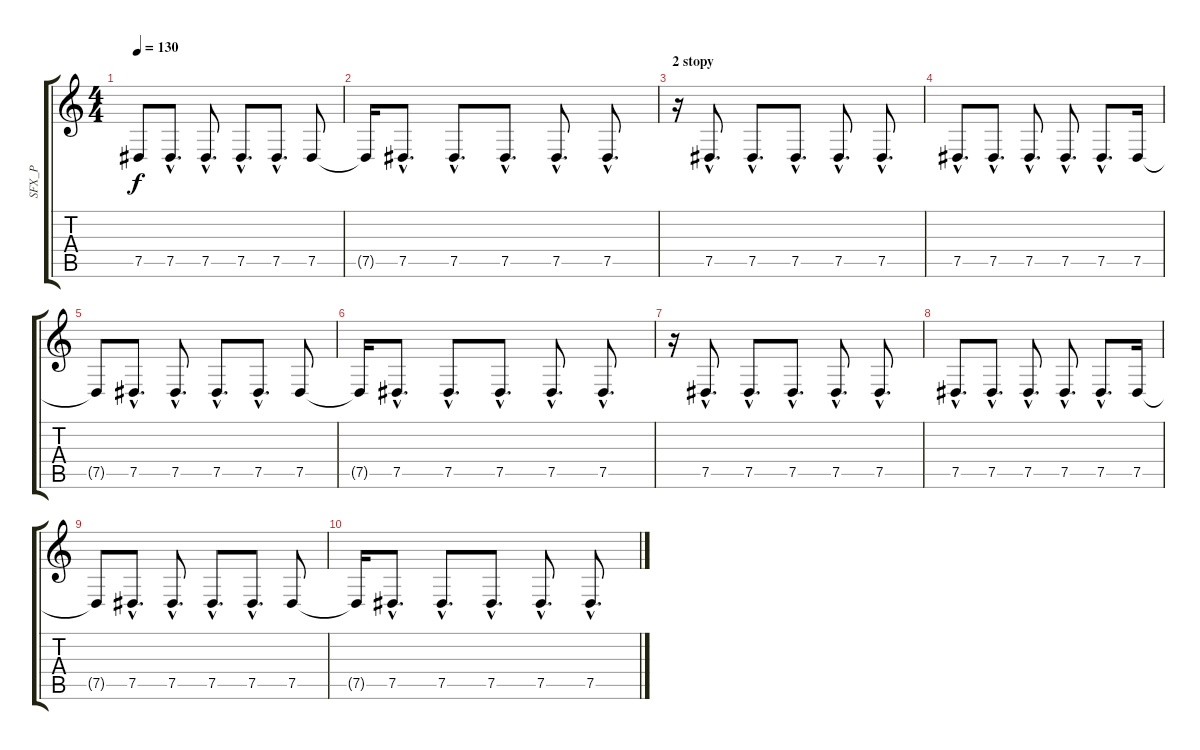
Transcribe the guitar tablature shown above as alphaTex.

\track ("SFX_P" "SFX_P") {instrument sitar}
\staff {score tabs}
\tuning (Eb4 Bb3 Gb3 Db3 Ab2 Eb2) {hide}
\ts (4 4)
\tempo 130
\clef g2
\ks c
7.5{t}.8{dy f} 7.5{hac}.8{d} 7.5{hac}.8{d} 7.5{hac}.8{d} 7.5{hac}.8{d} 7.5.8 |
7.5{t}.16 7.5{hac}.8{d} 7.5{hac}.8{d} 7.5{hac}.8{d} 7.5{hac}.8{d} 7.5{hac}.8{d} |
\section ("" "2 stopy")
r.16 7.5{hac}.8{d} 7.5{hac}.8{d} 7.5{hac}.8{d} 7.5{hac}.8{d} 7.5{hac}.8{d} |
7.5{hac}.8{d} 7.5{hac}.8{d} 7.5{hac}.8{d} 7.5{hac}.8{d} 7.5{hac}.8{d} 7.5.16 |
7.5{t}.8 7.5{hac}.8{d} 7.5{hac}.8{d} 7.5{hac}.8{d} 7.5{hac}.8{d} 7.5.8 |
7.5{t}.16 7.5{hac}.8{d} 7.5{hac}.8{d} 7.5{hac}.8{d} 7.5{hac}.8{d} 7.5{hac}.8{d} |
r.16 7.5{hac}.8{d} 7.5{hac}.8{d} 7.5{hac}.8{d} 7.5{hac}.8{d} 7.5{hac}.8{d} |
7.5{hac}.8{d} 7.5{hac}.8{d} 7.5{hac}.8{d} 7.5{hac}.8{d} 7.5{hac}.8{d} 7.5.16 |
7.5{t}.8 7.5{hac}.8{d} 7.5{hac}.8{d} 7.5{hac}.8{d} 7.5{hac}.8{d} 7.5.8 |
7.5{t}.16 7.5{hac}.8{d} 7.5{hac}.8{d} 7.5{hac}.8{d} 7.5{hac}.8{d} 7.5{hac}.8{d}
